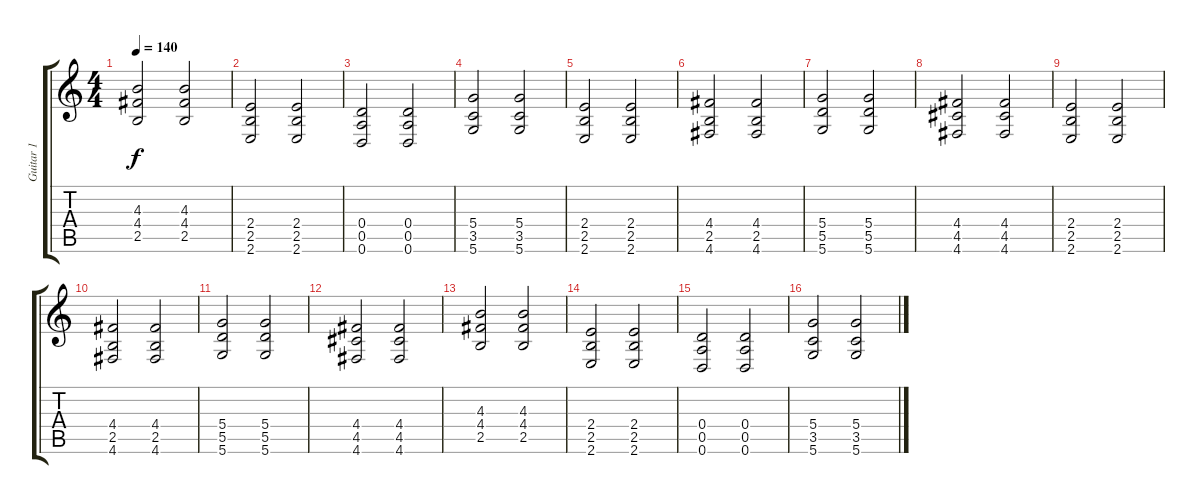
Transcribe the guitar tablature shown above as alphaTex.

\track ("Guitar 1" "Guitar 1") {instrument distortionguitar}
\staff {score tabs}
\tuning (E4 B3 G3 D3 A2 D2) {hide}
\ts (4 4)
\tempo 140
\clef g2
\ks c
(4.3 4.4 2.5).2{dy f} (4.3 4.4 2.5).2 |
(2.4 2.5 2.6).2 (2.4 2.5 2.6).2 |
(0.4 0.5 0.6).2 (0.4 0.5 0.6).2 |
(5.4 3.5 5.6).2 (5.4 3.5 5.6).2 |
(2.4 2.5 2.6).2 (2.4 2.5 2.6).2 |
(4.4 2.5 4.6).2 (4.4 2.5 4.6).2 |
(5.4 5.5 5.6).2 (5.4 5.5 5.6).2 |
(4.4 4.5 4.6).2 (4.4 4.5 4.6).2 |
(2.4 2.5 2.6).2 (2.4 2.5 2.6).2 |
(4.4 2.5 4.6).2 (4.4 2.5 4.6).2 |
(5.4 5.5 5.6).2 (5.4 5.5 5.6).2 |
(4.4 4.5 4.6).2 (4.4 4.5 4.6).2 |
(4.3 4.4 2.5).2 (4.3 4.4 2.5).2 |
(2.4 2.5 2.6).2 (2.4 2.5 2.6).2 |
(0.4 0.5 0.6).2 (0.4 0.5 0.6).2 |
(5.4 3.5 5.6).2 (5.4 3.5 5.6).2
